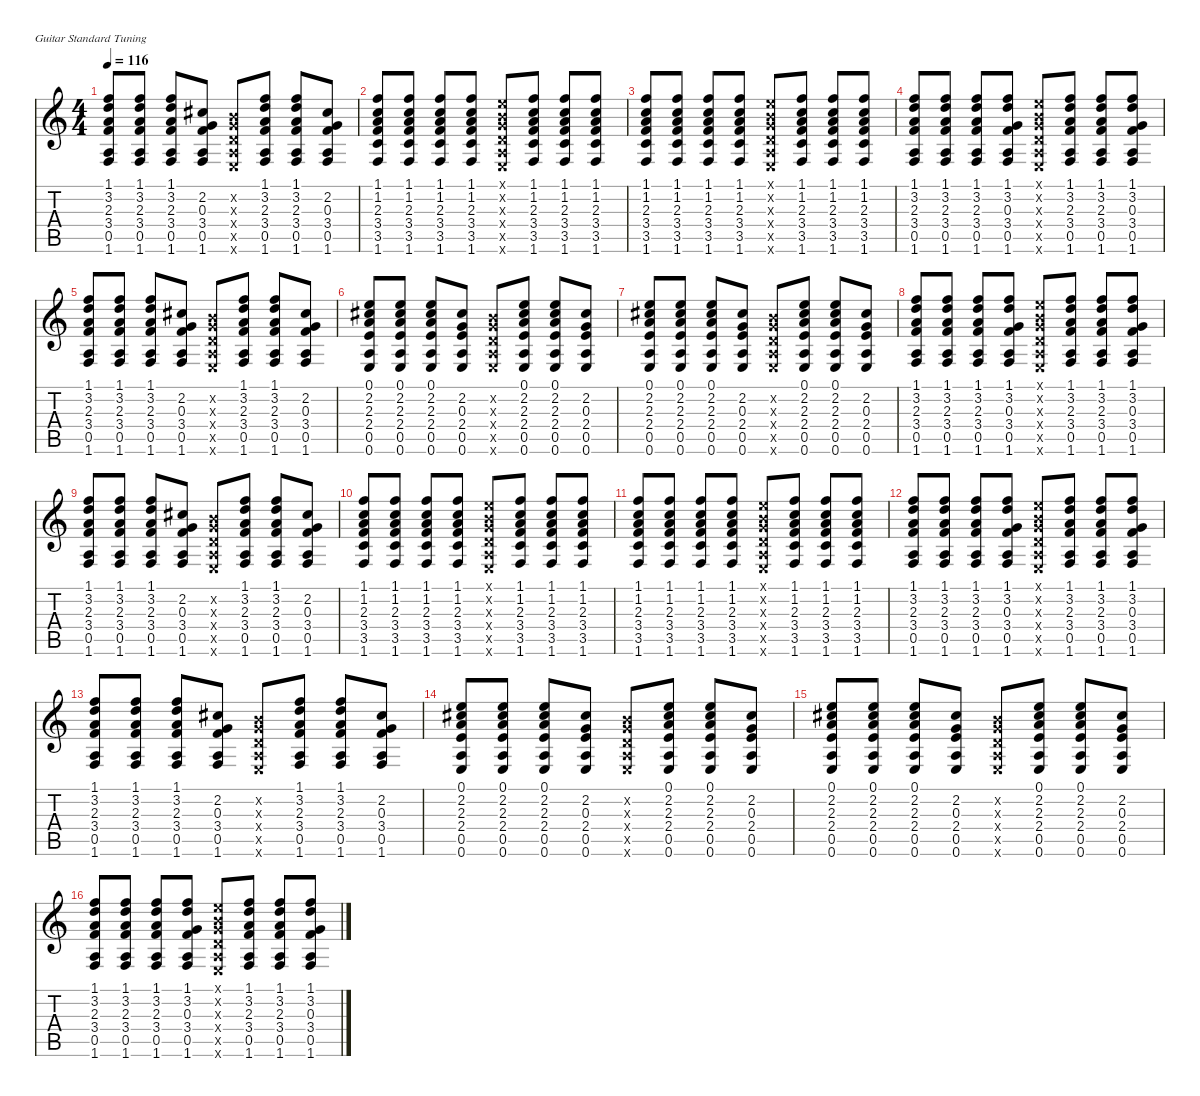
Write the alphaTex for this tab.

\defaultSystemsLayout 4
\hideDynamics
\bracketExtendMode nobrackets
\singleTrackTrackNamePolicy hidden
\multiTrackTrackNamePolicy hidden
\firstSystemTrackNameMode fullname
\firstSystemTrackNameOrientation horizontal
\otherSystemsTrackNameOrientation horizontal
\track ("Ac. 12-Str. Gtr." "s.guit.") {instrument acousticguitarsteel}
\staff {score tabs}
\tuning (E4 B3 G3 D3 A2 E2)
\ts (4 4)
\tempo 116
\clef g2
\ks c
(1.1 3.2 2.3 3.4 0.5 1.6).8{dy f beam Up} (1.1 3.2 2.3 3.4 0.5 1.6).8{beam Up} (1.1 3.2 2.3 3.4 0.5 1.6).8{beam Up} (2.2{acc #} 0.3 3.4 0.5 1.6).8{beam Up} (0.2{x} 0.3{x} 0.4{x} 0.5{x} 0.6{x}).8{beam Up} (1.1 3.2 2.3 3.4 0.5 1.6).8{beam Up} (1.1 3.2 2.3 3.4 0.5 1.6).8{beam Up} (2.2{acc #} 0.3 3.4 0.5 1.6).8{beam Up} |
(1.1 1.2 2.3 3.4 3.5 1.6).8{beam Up} (1.1 1.2 2.3 3.4 3.5 1.6).8{beam Up} (1.1 1.2 2.3 3.4 3.5 1.6).8{beam Up} (1.1 1.2 2.3 3.4 3.5 1.6).8{beam Up} (0.1{x} 0.2{x} 0.3{x} 0.4{x} 0.5{x} 0.6{x}).8{beam Up} (1.1 1.2 2.3 3.4 3.5 1.6).8{beam Up} (1.1 1.2 2.3 3.4 3.5 1.6).8{beam Up} (1.1 1.2 2.3 3.4 3.5 1.6).8{beam Up} |
(1.1 1.2 2.3 3.4 3.5 1.6).8{beam Up} (1.1 1.2 2.3 3.4 3.5 1.6).8{beam Up} (1.1 1.2 2.3 3.4 3.5 1.6).8{beam Up} (1.1 1.2 2.3 3.4 3.5 1.6).8{beam Up} (0.1{x} 0.2{x} 0.3{x} 0.4{x} 0.5{x} 0.6{x}).8{beam Up} (1.1 1.2 2.3 3.4 3.5 1.6).8{beam Up} (1.1 1.2 2.3 3.4 3.5 1.6).8{beam Up} (1.1 1.2 2.3 3.4 3.5 1.6).8{beam Up} |
(1.1 3.2 2.3 3.4 0.5 1.6).8{beam Up} (1.1 3.2 2.3 3.4 0.5 1.6).8{beam Up} (1.1 3.2 2.3 3.4 0.5 1.6).8{beam Up} (1.1 3.2 0.3 3.4 0.5 1.6).8{beam Up} (0.1{x} 0.2{x} 0.3{x} 0.4{x} 0.5{x} 0.6{x}).8{beam Up} (1.1 3.2 2.3 3.4 0.5 1.6).8{beam Up} (1.1 3.2 2.3 3.4 0.5 1.6).8{beam Up} (1.1 3.2 0.3 3.4 0.5 1.6).8{beam Up} |
(1.1 3.2 2.3 3.4 0.5 1.6).8{beam Up} (1.1 3.2 2.3 3.4 0.5 1.6).8{beam Up} (1.1 3.2 2.3 3.4 0.5 1.6).8{beam Up} (2.2{acc #} 0.3 3.4 0.5 1.6).8{beam Up} (0.2{x} 0.3{x} 0.4{x} 0.5{x} 0.6{x}).8{beam Up} (1.1 3.2 2.3 3.4 0.5 1.6).8{beam Up} (1.1 3.2 2.3 3.4 0.5 1.6).8{beam Up} (2.2{acc #} 0.3 3.4 0.5 1.6).8{beam Up} |
(0.1 2.2{acc #} 2.3 2.4 0.5 0.6).8{beam Up} (0.1 2.2{acc #} 2.3 2.4 0.5 0.6).8{beam Up} (0.1 2.2{acc #} 2.3 2.4 0.5 0.6).8{beam Up} (2.2{acc #} 0.3 2.4 0.5 0.6).8{beam Up} (0.2{x} 0.3{x} 0.4{x} 0.5{x} 0.6{x}).8{beam Up} (0.1 2.2{acc #} 2.3 2.4 0.5 0.6).8{beam Up} (0.1 2.2{acc #} 2.3 2.4 0.5 0.6).8{beam Up} (2.2{acc #} 0.3 2.4 0.5 0.6).8{beam Up} |
(0.1 2.2{acc #} 2.3 2.4 0.5 0.6).8{beam Up} (0.1 2.2{acc #} 2.3 2.4 0.5 0.6).8{beam Up} (0.1 2.2{acc #} 2.3 2.4 0.5 0.6).8{beam Up} (2.2{acc #} 0.3 2.4 0.5 0.6).8{beam Up} (0.2{x} 0.3{x} 0.4{x} 0.5{x} 0.6{x}).8{beam Up} (0.1 2.2{acc #} 2.3 2.4 0.5 0.6).8{beam Up} (0.1 2.2{acc #} 2.3 2.4 0.5 0.6).8{beam Up} (2.2{acc #} 0.3 2.4 0.5 0.6).8{beam Up} |
(1.1 3.2 2.3 3.4 0.5 1.6).8{beam Up} (1.1 3.2 2.3 3.4 0.5 1.6).8{beam Up} (1.1 3.2 2.3 3.4 0.5 1.6).8{beam Up} (1.1 3.2 0.3 3.4 0.5 1.6).8{beam Up} (0.1{x} 0.2{x} 0.3{x} 0.4{x} 0.5{x} 0.6{x}).8{beam Up} (1.1 3.2 2.3 3.4 0.5 1.6).8{beam Up} (1.1 3.2 2.3 3.4 0.5 1.6).8{beam Up} (1.1 3.2 0.3 3.4 0.5 1.6).8{beam Up} |
(1.1 3.2 2.3 3.4 0.5 1.6).8{beam Up} (1.1 3.2 2.3 3.4 0.5 1.6).8{beam Up} (1.1 3.2 2.3 3.4 0.5 1.6).8{beam Up} (2.2{acc #} 0.3 3.4 0.5 1.6).8{beam Up} (0.2{x} 0.3{x} 0.4{x} 0.5{x} 0.6{x}).8{beam Up} (1.1 3.2 2.3 3.4 0.5 1.6).8{beam Up} (1.1 3.2 2.3 3.4 0.5 1.6).8{beam Up} (2.2{acc #} 0.3 3.4 0.5 1.6).8{beam Up} |
(1.1 1.2 2.3 3.4 3.5 1.6).8{beam Up} (1.1 1.2 2.3 3.4 3.5 1.6).8{beam Up} (1.1 1.2 2.3 3.4 3.5 1.6).8{beam Up} (1.1 1.2 2.3 3.4 3.5 1.6).8{beam Up} (0.1{x} 0.2{x} 0.3{x} 0.4{x} 0.5{x} 0.6{x}).8{beam Up} (1.1 1.2 2.3 3.4 3.5 1.6).8{beam Up} (1.1 1.2 2.3 3.4 3.5 1.6).8{beam Up} (1.1 1.2 2.3 3.4 3.5 1.6).8{beam Up} |
(1.1 1.2 2.3 3.4 3.5 1.6).8{beam Up} (1.1 1.2 2.3 3.4 3.5 1.6).8{beam Up} (1.1 1.2 2.3 3.4 3.5 1.6).8{beam Up} (1.1 1.2 2.3 3.4 3.5 1.6).8{beam Up} (0.1{x} 0.2{x} 0.3{x} 0.4{x} 0.5{x} 0.6{x}).8{beam Up} (1.1 1.2 2.3 3.4 3.5 1.6).8{beam Up} (1.1 1.2 2.3 3.4 3.5 1.6).8{beam Up} (1.1 1.2 2.3 3.4 3.5 1.6).8{beam Up} |
(1.1 3.2 2.3 3.4 0.5 1.6).8{beam Up} (1.1 3.2 2.3 3.4 0.5 1.6).8{beam Up} (1.1 3.2 2.3 3.4 0.5 1.6).8{beam Up} (1.1 3.2 0.3 3.4 0.5 1.6).8{beam Up} (0.1{x} 0.2{x} 0.3{x} 0.4{x} 0.5{x} 0.6{x}).8{beam Up} (1.1 3.2 2.3 3.4 0.5 1.6).8{beam Up} (1.1 3.2 2.3 3.4 0.5 1.6).8{beam Up} (1.1 3.2 0.3 3.4 0.5 1.6).8{beam Up} |
(1.1 3.2 2.3 3.4 0.5 1.6).8{beam Up} (1.1 3.2 2.3 3.4 0.5 1.6).8{beam Up} (1.1 3.2 2.3 3.4 0.5 1.6).8{beam Up} (2.2{acc #} 0.3 3.4 0.5 1.6).8{beam Up} (0.2{x} 0.3{x} 0.4{x} 0.5{x} 0.6{x}).8{beam Up} (1.1 3.2 2.3 3.4 0.5 1.6).8{beam Up} (1.1 3.2 2.3 3.4 0.5 1.6).8{beam Up} (2.2{acc #} 0.3 3.4 0.5 1.6).8{beam Up} |
(0.1 2.2{acc #} 2.3 2.4 0.5 0.6).8{beam Up} (0.1 2.2{acc #} 2.3 2.4 0.5 0.6).8{beam Up} (0.1 2.2{acc #} 2.3 2.4 0.5 0.6).8{beam Up} (2.2{acc #} 0.3 2.4 0.5 0.6).8{beam Up} (0.2{x} 0.3{x} 0.4{x} 0.5{x} 0.6{x}).8{beam Up} (0.1 2.2{acc #} 2.3 2.4 0.5 0.6).8{beam Up} (0.1 2.2{acc #} 2.3 2.4 0.5 0.6).8{beam Up} (2.2{acc #} 0.3 2.4 0.5 0.6).8{beam Up} |
(0.1 2.2{acc #} 2.3 2.4 0.5 0.6).8{beam Up} (0.1 2.2{acc #} 2.3 2.4 0.5 0.6).8{beam Up} (0.1 2.2{acc #} 2.3 2.4 0.5 0.6).8{beam Up} (2.2{acc #} 0.3 2.4 0.5 0.6).8{beam Up} (0.2{x} 0.3{x} 0.4{x} 0.5{x} 0.6{x}).8{beam Up} (0.1 2.2{acc #} 2.3 2.4 0.5 0.6).8{beam Up} (0.1 2.2{acc #} 2.3 2.4 0.5 0.6).8{beam Up} (2.2{acc #} 0.3 2.4 0.5 0.6).8{beam Up} |
(1.1 3.2 2.3 3.4 0.5 1.6).8{beam Up} (1.1 3.2 2.3 3.4 0.5 1.6).8{beam Up} (1.1 3.2 2.3 3.4 0.5 1.6).8{beam Up} (1.1 3.2 0.3 3.4 0.5 1.6).8{beam Up} (0.1{x} 0.2{x} 0.3{x} 0.4{x} 0.5{x} 0.6{x}).8{beam Up} (1.1 3.2 2.3 3.4 0.5 1.6).8{beam Up} (1.1 3.2 2.3 3.4 0.5 1.6).8{beam Up} (1.1 3.2 0.3 3.4 0.5 1.6).8{beam Up}
